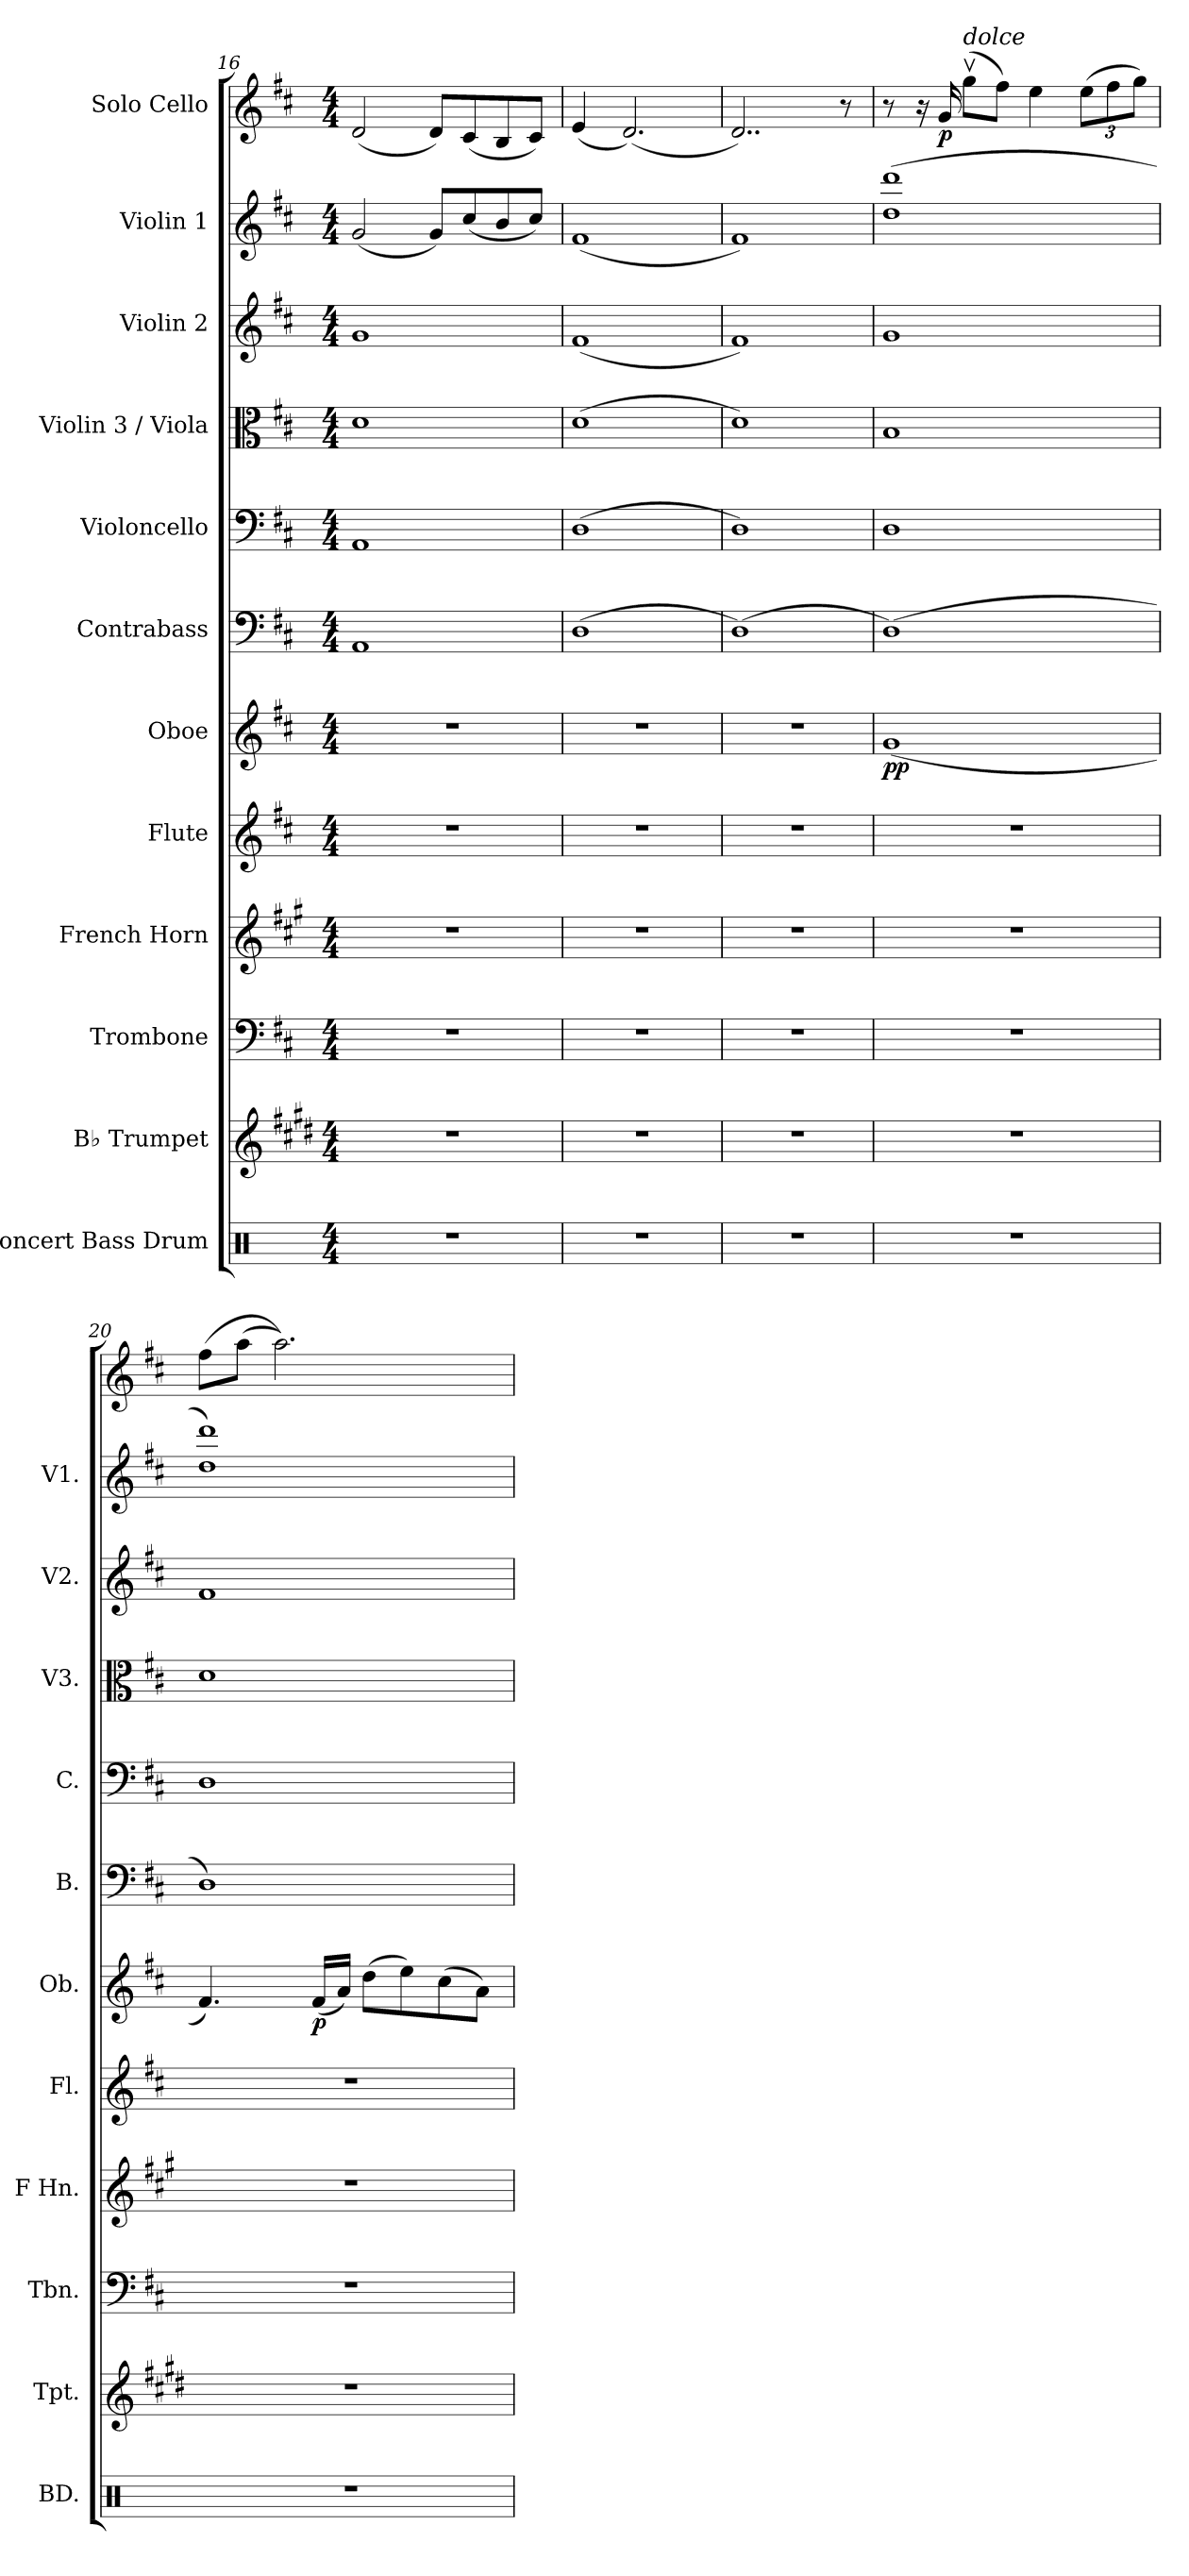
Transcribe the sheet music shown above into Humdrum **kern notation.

**kern	**kern	**kern	**kern	**kern	**kern	**dynam	**kern	**kern	**kern	**kern	**kern	**kern	**dynam
*part12	*part11	*part10	*part9	*part8	*part7	*part7	*part6	*part5	*part4	*part3	*part2	*part1	*part1
*staff12	*staff11	*staff10	*staff9	*staff8	*staff7	*staff7	*staff6	*staff5	*staff4	*staff3	*staff2	*staff1	*staff1
*I"Concert Bass Drum	*I"B♭ Trumpet	*I"Trombone	*I"French Horn	*I"Flute	*I"Oboe	*	*I"Contrabass	*I"Violoncello	*I"Violin 3 / Viola	*I"Violin 2	*I"Violin 1	*I"Solo Cello	*
*I'BD.	*I'Tpt.	*I'Tbn.	*I'F Hn.	*I'Fl.	*I'Ob.	*	*I'B.	*I'C.	*I'V3.	*I'V2.	*I'V1.	*	*
*clefX	*clefG2	*clefF4	*clefG2	*clefG2	*clefG2	*	*clefF4	*clefF4	*clefC3	*clefG2	*clefG2	*clefG2	*
*	*ITrd1c2	*	*ITrd4c7	*	*	*	*ITrd7c12	*	*	*	*	*	*
*k[]	*k[f#c#]	*k[f#c#]	*k[f#c#]	*k[f#c#]	*k[f#c#]	*	*k[f#c#]	*k[f#c#]	*k[f#c#]	*k[f#c#]	*k[f#c#]	*k[f#c#]	*
*M4/4	*M4/4	*M4/4	*M4/4	*M4/4	*M4/4	*	*M4/4	*M4/4	*M4/4	*M4/4	*M4/4	*M4/4	*
=16	=16	=16	=16	=16	=16	=16	=16	=16	=16	=16	=16	=16	=16
1r	1r	1r	1r	1r	1r	.	1AAA	1AA	1d	1g	(<2g/	(<2d/	.
.	.	.	.	.	.	.	.	.	.	.	8g/L)	8d/L)	.
.	.	.	.	.	.	.	.	.	.	.	(<8cc#/	(<8c#/	.
.	.	.	.	.	.	.	.	.	.	.	8b/	8B/	.
.	.	.	.	.	.	.	.	.	.	.	8cc#/J)	8c#/J)	.
=17	=17	=17	=17	=17	=17	=17	=17	=17	=17	=17	=17	=17	=17
1r	1r	1r	1r	1r	1r	.	(>1DD	(>1D	(>1d	(<1f#	(<1f#	(<4e/	.
.	.	.	.	.	.	.	.	.	.	.	.	(<2.d/)	.
=18	=18	=18	=18	=18	=18	=18	=18	=18	=18	=18	=18	=18	=18
1r	1r	1r	1r	1r	1r	.	(>1DD)	1D)	1d)	1f#)	1f#)	2..d/)	.
.	.	.	.	.	.	.	.	.	.	.	.	8r	.
=19	=19	=19	=19	=19	=19	=19	=19	=19	=19	=19	=19	=19	=19
!	!	!	!	!	!	!LO:DY:b	!	!	!	!	!	!	!
1r	1r	1r	1r	1r	(<1g	pp	(>1DD)	1D	1B	1g	(>1dd 1ddd	8r	.
.	.	.	.	.	.	.	.	.	.	.	.	16r	.
!	!	!	!	!	!	!	!	!	!	!	!	!	!LO:DY:b
.	.	.	.	.	.	.	.	.	.	.	.	16g/	p
!	!	!	!	!	!	!	!	!	!	!	!	!LO:TX:a:i:t=dolce	!
.	.	.	.	.	.	.	.	.	.	.	.	(>8ggv\L	.
.	.	.	.	.	.	.	.	.	.	.	.	8ff#\J)	.
.	.	.	.	.	.	.	.	.	.	.	.	4ee\	.
*	*	*	*	*	*	*	*	*	*	*	*	*Xbrackettup	*
.	.	.	.	.	.	.	.	.	.	.	.	(>12ee\L	.
.	.	.	.	.	.	.	.	.	.	.	.	12ff#\	.
.	.	.	.	.	.	.	.	.	.	.	.	12gg\J)	.
=20	=20	=20	=20	=20	=20	=20	=20	=20	=20	=20	=20	=20	=20
1r	1r	1r	1r	1r	4.f#/)	.	1DD)	1D	1d	1f#	1dd 1ddd)	(>8ff#\L	.
.	.	.	.	.	.	.	.	.	.	.	.	(>8aa\J	.
.	.	.	.	.	.	.	.	.	.	.	.	2.aa\))	.
!	!	!	!	!	!	!LO:DY:b	!	!	!	!	!	!	!
.	.	.	.	.	(<16f#/LL	p	.	.	.	.	.	.	.
.	.	.	.	.	16a/JJ)	.	.	.	.	.	.	.	.
.	.	.	.	.	(>8dd\L	.	.	.	.	.	.	.	.
.	.	.	.	.	8ee\)	.	.	.	.	.	.	.	.
.	.	.	.	.	(>8cc#\	.	.	.	.	.	.	.	.
.	.	.	.	.	8a\J)	.	.	.	.	.	.	.	.
=	=	=	=	=	=	=	=	=	=	=	=	=	=
*-	*-	*-	*-	*-	*-	*-	*-	*-	*-	*-	*-	*-	*-
